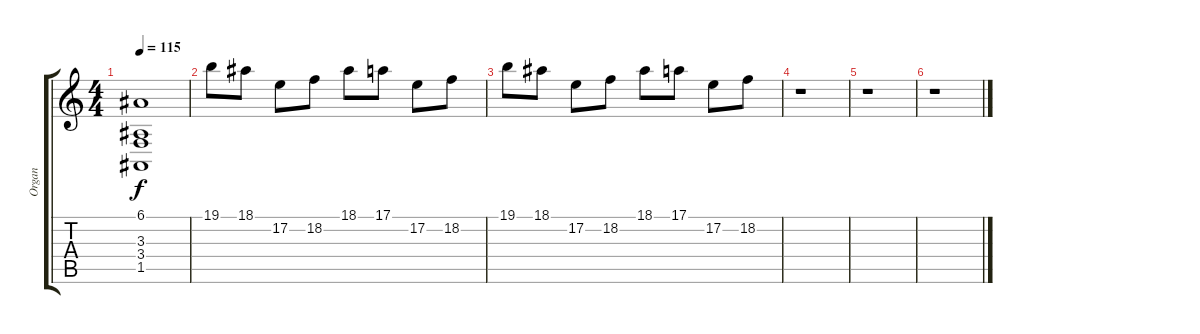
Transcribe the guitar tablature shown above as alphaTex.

\track ("Organ" "Organ") {instrument churchorgan}
\staff {score tabs}
\tuning (E4 B3 G3 D3 A2 E2) {hide}
\ts (4 4)
\tempo 115
\clef g2
\ks c
(6.1{t} 3.3{t} 3.4{t} 1.5{t}).1{dy f} |
19.1.8 18.1.8 17.2.8 18.2.8 18.1.8 17.1.8 17.2.8 18.2.8 |
19.1.8 18.1.8 17.2.8 18.2.8 18.1.8 17.1.8 17.2.8 18.2.8 |
r.1 |
r.1 |
r.1
